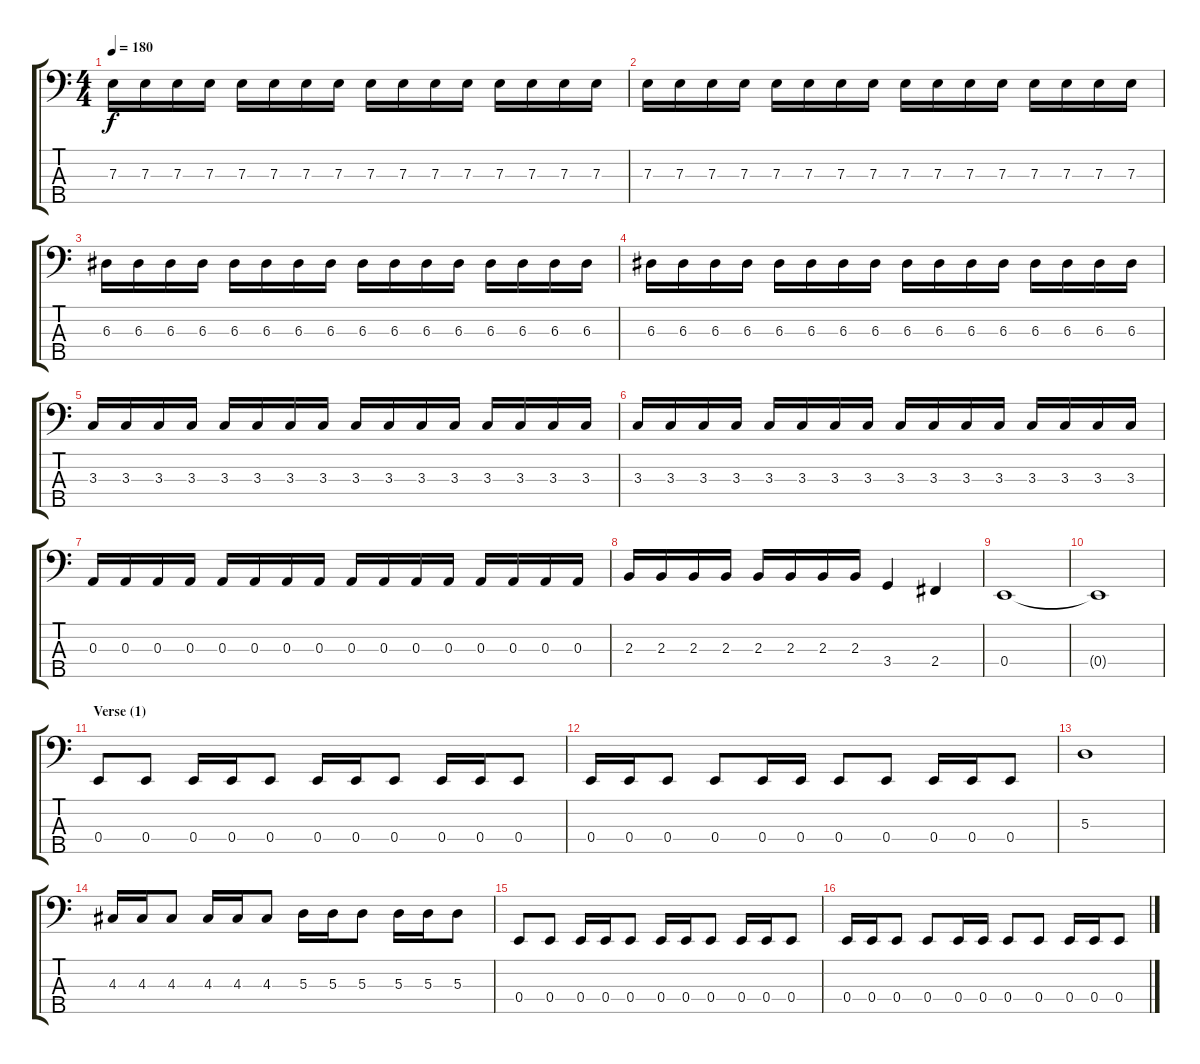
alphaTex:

\track "" {instrument electricbassfinger}
\staff {score tabs}
\tuning (G2 D2 A1 E1 B0) {hide}
\ts (4 4)
\tempo 180
\clef f4
\ks c
7.3.16{dy f} 7.3.16 7.3.16 7.3.16 7.3.16 7.3.16 7.3.16 7.3.16 7.3.16 7.3.16 7.3.16 7.3.16 7.3.16 7.3.16 7.3.16 7.3.16 |
7.3.16 7.3.16 7.3.16 7.3.16 7.3.16 7.3.16 7.3.16 7.3.16 7.3.16 7.3.16 7.3.16 7.3.16 7.3.16 7.3.16 7.3.16 7.3.16 |
6.3.16 6.3.16 6.3.16 6.3.16 6.3.16 6.3.16 6.3.16 6.3.16 6.3.16 6.3.16 6.3.16 6.3.16 6.3.16 6.3.16 6.3.16 6.3.16 |
6.3.16 6.3.16 6.3.16 6.3.16 6.3.16 6.3.16 6.3.16 6.3.16 6.3.16 6.3.16 6.3.16 6.3.16 6.3.16 6.3.16 6.3.16 6.3.16 |
3.3.16 3.3.16 3.3.16 3.3.16 3.3.16 3.3.16 3.3.16 3.3.16 3.3.16 3.3.16 3.3.16 3.3.16 3.3.16 3.3.16 3.3.16 3.3.16 |
3.3.16 3.3.16 3.3.16 3.3.16 3.3.16 3.3.16 3.3.16 3.3.16 3.3.16 3.3.16 3.3.16 3.3.16 3.3.16 3.3.16 3.3.16 3.3.16 |
0.3.16 0.3.16 0.3.16 0.3.16 0.3.16 0.3.16 0.3.16 0.3.16 0.3.16 0.3.16 0.3.16 0.3.16 0.3.16 0.3.16 0.3.16 0.3.16 |
2.3.16 2.3.16 2.3.16 2.3.16 2.3.16 2.3.16 2.3.16 2.3.16 3.4.4 2.4.4 |
0.4.1 |
0.4{t}.1 |
\section ("" "Verse (1)")
0.4.8 0.4.8 0.4.16 0.4.16 0.4.8 0.4.16 0.4.16 0.4.8 0.4.16 0.4.16 0.4.8 |
0.4.16 0.4.16 0.4.8 0.4.8 0.4.16 0.4.16 0.4.8 0.4.8 0.4.16 0.4.16 0.4.8 |
5.3.1 |
4.3.16 4.3.16 4.3.8 4.3.16 4.3.16 4.3.8 5.3.16 5.3.16 5.3.8 5.3.16 5.3.16 5.3.8 |
0.4.8 0.4.8 0.4.16 0.4.16 0.4.8 0.4.16 0.4.16 0.4.8 0.4.16 0.4.16 0.4.8 |
0.4.16 0.4.16 0.4.8 0.4.8 0.4.16 0.4.16 0.4.8 0.4.8 0.4.16 0.4.16 0.4.8
